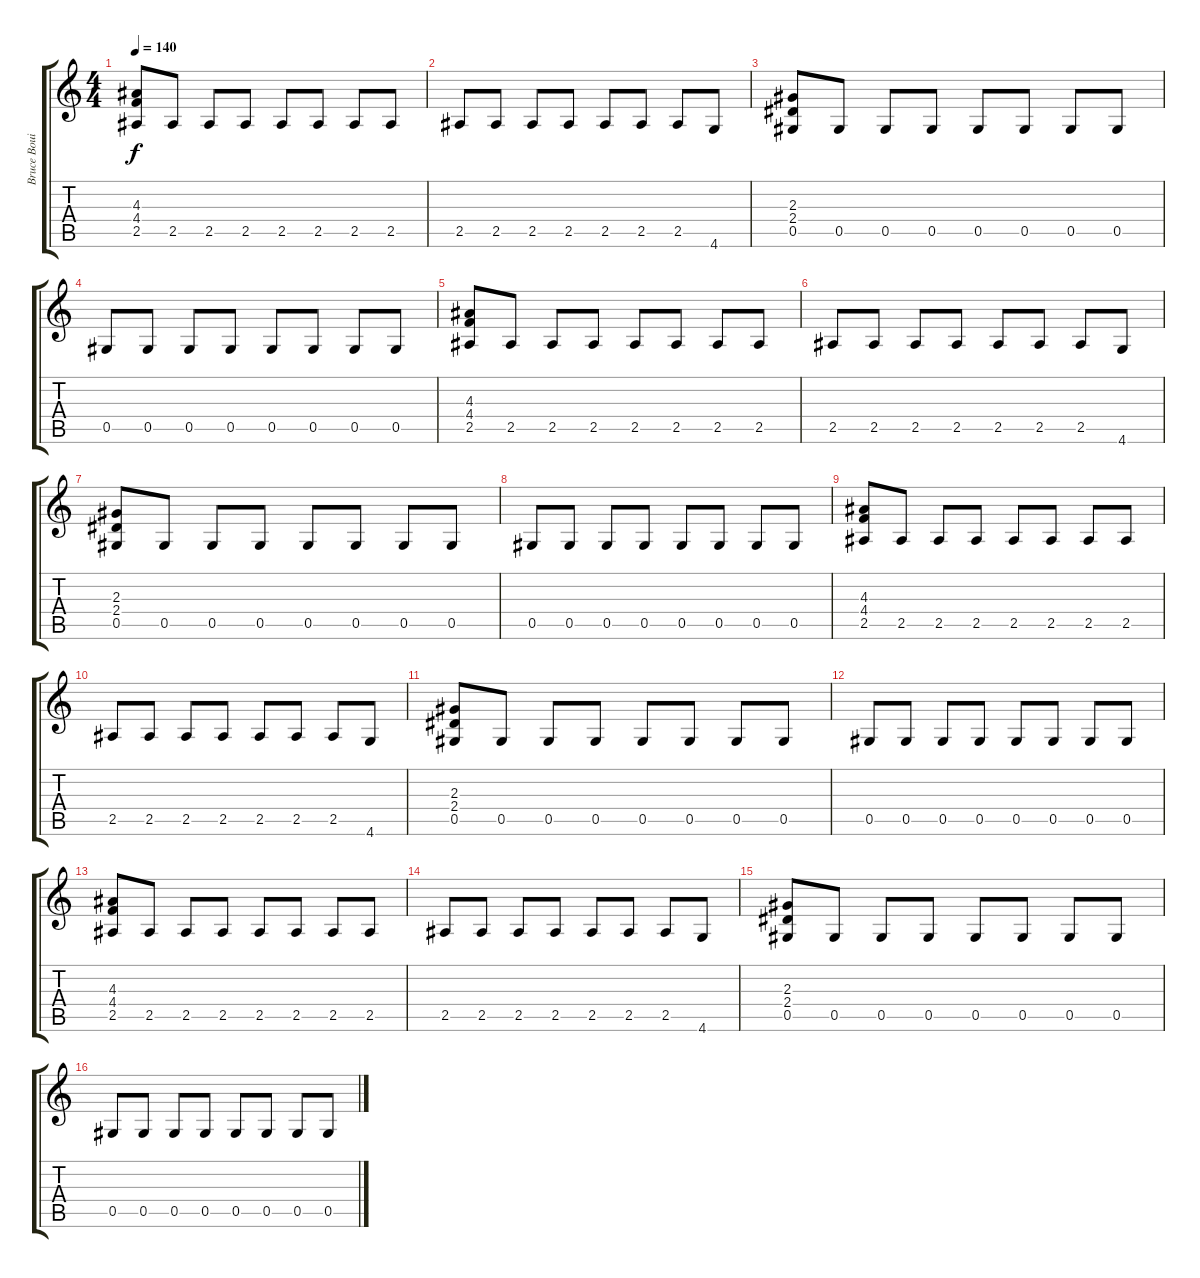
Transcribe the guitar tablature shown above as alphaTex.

\track ("Bruce Bouillet" "Bruce Boui") {instrument distortionguitar}
\staff {score tabs}
\tuning (Eb4 Bb3 Gb3 Db3 Ab2 Eb2) {hide}
\ts (4 4)
\tempo 140
\clef g2
\ks c
(4.3 4.4 2.5).8{dy f} 2.5.8 2.5.8 2.5.8 2.5.8 2.5.8 2.5.8 2.5.8 |
2.5.8 2.5.8 2.5.8 2.5.8 2.5.8 2.5.8 2.5.8 4.6.8 |
(2.3 2.4 0.5).8 0.5.8 0.5.8 0.5.8 0.5.8 0.5.8 0.5.8 0.5.8 |
0.5.8 0.5.8 0.5.8 0.5.8 0.5.8 0.5.8 0.5.8 0.5.8 |
(4.3 4.4 2.5).8 2.5.8 2.5.8 2.5.8 2.5.8 2.5.8 2.5.8 2.5.8 |
2.5.8 2.5.8 2.5.8 2.5.8 2.5.8 2.5.8 2.5.8 4.6.8 |
(2.3 2.4 0.5).8 0.5.8 0.5.8 0.5.8 0.5.8 0.5.8 0.5.8 0.5.8 |
0.5.8 0.5.8 0.5.8 0.5.8 0.5.8 0.5.8 0.5.8 0.5.8 |
(4.3 4.4 2.5).8 2.5.8 2.5.8 2.5.8 2.5.8 2.5.8 2.5.8 2.5.8 |
2.5.8 2.5.8 2.5.8 2.5.8 2.5.8 2.5.8 2.5.8 4.6.8 |
(2.3 2.4 0.5).8 0.5.8 0.5.8 0.5.8 0.5.8 0.5.8 0.5.8 0.5.8 |
0.5.8 0.5.8 0.5.8 0.5.8 0.5.8 0.5.8 0.5.8 0.5.8 |
(4.3 4.4 2.5).8 2.5.8 2.5.8 2.5.8 2.5.8 2.5.8 2.5.8 2.5.8 |
2.5.8 2.5.8 2.5.8 2.5.8 2.5.8 2.5.8 2.5.8 4.6.8 |
(2.3 2.4 0.5).8 0.5.8 0.5.8 0.5.8 0.5.8 0.5.8 0.5.8 0.5.8 |
0.5.8 0.5.8 0.5.8 0.5.8 0.5.8 0.5.8 0.5.8 0.5.8
